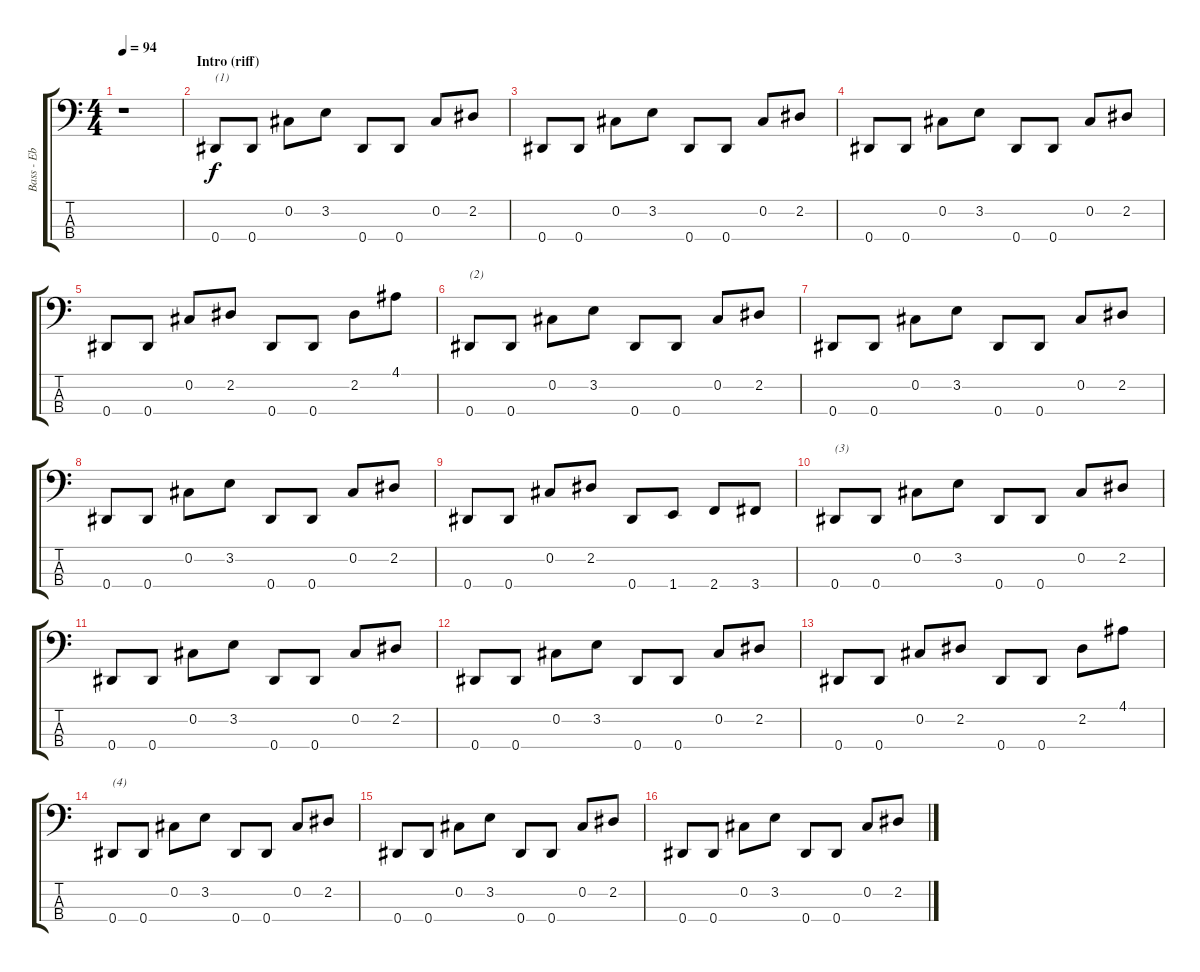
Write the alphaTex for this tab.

\track ("Bass - Eb" "Bass - Eb") {instrument electricbassfinger}
\staff {score tabs}
\tuning (Gb2 Db2 Ab1 Eb1) {hide}
\ts (4 4)
\tempo 94
\clef f4
\ks c
r.1{dy f instrument electricbassfinger} |
\section ("" "Intro (riff)")
0.4.8{txt "(1)"} 0.4.8 0.2.8 3.2.8 0.4.8 0.4.8 0.2.8 2.2.8 |
0.4.8 0.4.8 0.2.8 3.2.8 0.4.8 0.4.8 0.2.8 2.2.8 |
0.4.8 0.4.8 0.2.8 3.2.8 0.4.8 0.4.8 0.2.8 2.2.8 |
0.4.8 0.4.8 0.2.8 2.2.8 0.4.8 0.4.8 2.2.8 4.1.8 |
0.4.8{txt "(2)"} 0.4.8 0.2.8 3.2.8 0.4.8 0.4.8 0.2.8 2.2.8 |
0.4.8 0.4.8 0.2.8 3.2.8 0.4.8 0.4.8 0.2.8 2.2.8 |
0.4.8 0.4.8 0.2.8 3.2.8 0.4.8 0.4.8 0.2.8 2.2.8 |
0.4.8 0.4.8 0.2.8 2.2.8 0.4.8 1.4.8 2.4.8 3.4.8 |
0.4.8{txt "(3)"} 0.4.8 0.2.8 3.2.8 0.4.8 0.4.8 0.2.8 2.2.8 |
0.4.8 0.4.8 0.2.8 3.2.8 0.4.8 0.4.8 0.2.8 2.2.8 |
0.4.8 0.4.8 0.2.8 3.2.8 0.4.8 0.4.8 0.2.8 2.2.8 |
0.4.8 0.4.8 0.2.8 2.2.8 0.4.8 0.4.8 2.2.8 4.1.8 |
0.4.8{txt "(4)"} 0.4.8 0.2.8 3.2.8 0.4.8 0.4.8 0.2.8 2.2.8 |
0.4.8 0.4.8 0.2.8 3.2.8 0.4.8 0.4.8 0.2.8 2.2.8 |
0.4.8 0.4.8 0.2.8 3.2.8 0.4.8 0.4.8 0.2.8 2.2.8
